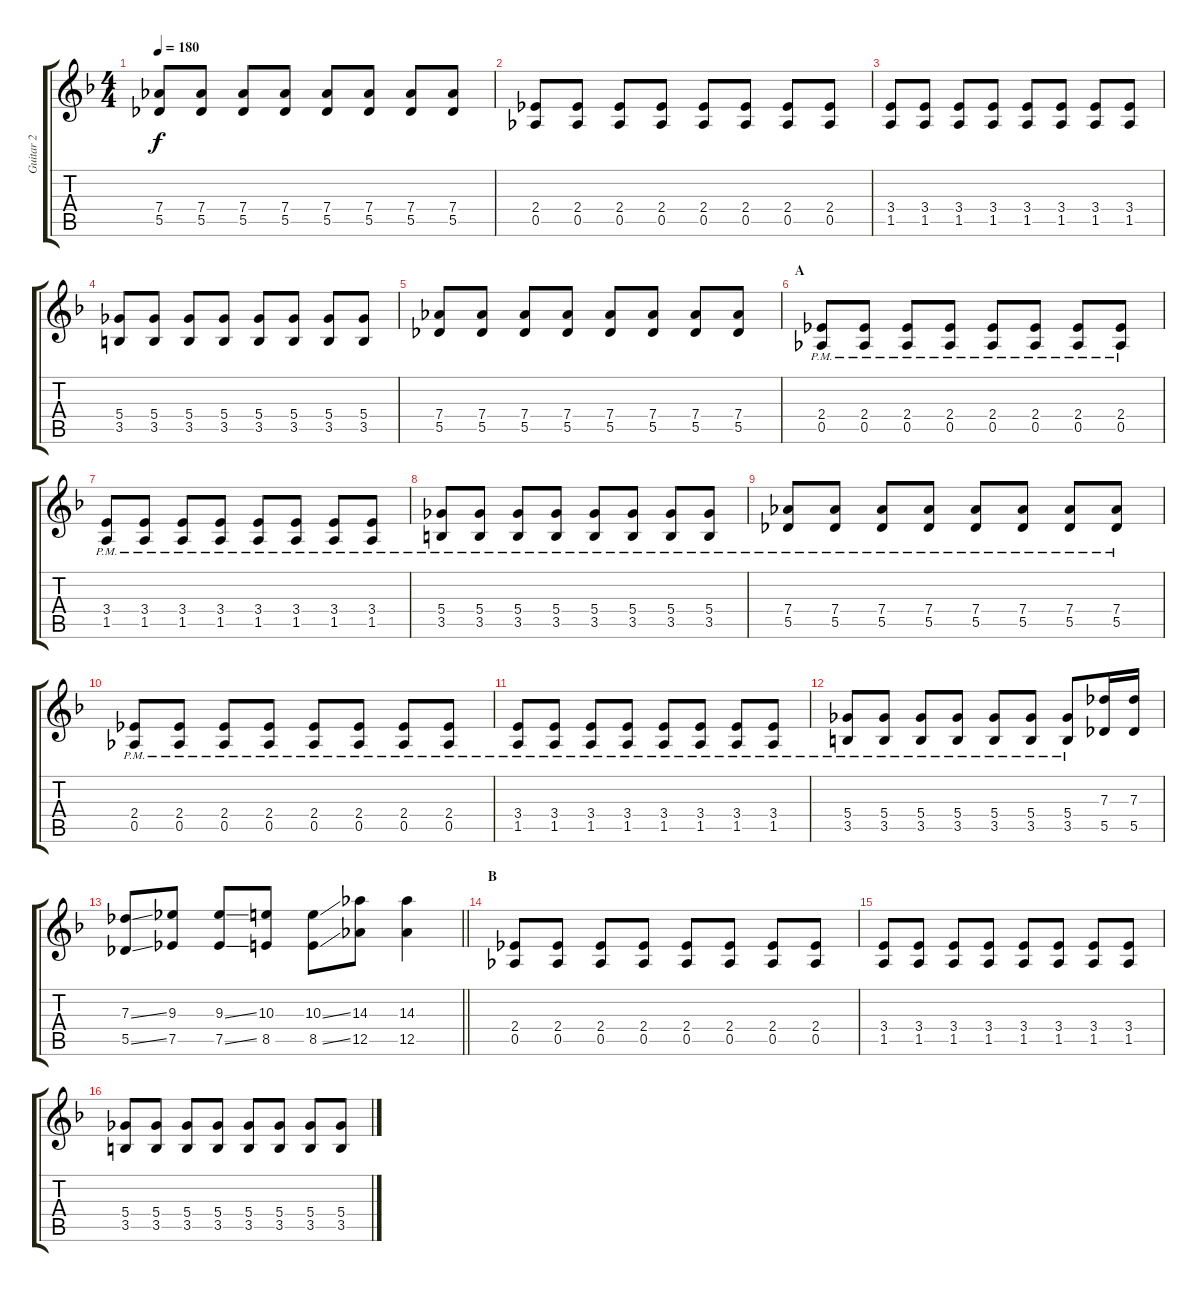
\track ("Guitar 2" "Guitar 2") {instrument distortionguitar}
\staff {score tabs}
\tuning (Eb4 Bb3 Gb3 Db3 Ab2 Eb2) {hide}
\ts (4 4)
\tempo 180
\clef g2
\ks dminor
(7.4 5.5).8{dy f} (7.4 5.5).8 (7.4 5.5).8 (7.4 5.5).8 (7.4 5.5).8 (7.4 5.5).8 (7.4 5.5).8 (7.4 5.5).8 |
(2.4 0.5).8 (2.4 0.5).8 (2.4 0.5).8 (2.4 0.5).8 (2.4 0.5).8 (2.4 0.5).8 (2.4 0.5).8 (2.4 0.5).8 |
(3.4 1.5).8 (3.4 1.5).8 (3.4 1.5).8 (3.4 1.5).8 (3.4 1.5).8 (3.4 1.5).8 (3.4 1.5).8 (3.4 1.5).8 |
(5.4 3.5).8 (5.4 3.5).8 (5.4 3.5).8 (5.4 3.5).8 (5.4 3.5).8 (5.4 3.5).8 (5.4 3.5).8 (5.4 3.5).8 |
(7.4 5.5).8 (7.4 5.5).8 (7.4 5.5).8 (7.4 5.5).8 (7.4 5.5).8 (7.4 5.5).8 (7.4 5.5).8 (7.4 5.5).8 |
\section ("" "A")
(2.4{pm} 0.5{pm}).8 (2.4{pm} 0.5{pm}).8 (2.4{pm} 0.5{pm}).8 (2.4{pm} 0.5{pm}).8 (2.4{pm} 0.5{pm}).8 (2.4{pm} 0.5{pm}).8 (2.4{pm} 0.5{pm}).8 (2.4{pm} 0.5{pm}).8 |
(3.4{pm} 1.5{pm}).8 (3.4{pm} 1.5{pm}).8 (3.4{pm} 1.5{pm}).8 (3.4{pm} 1.5{pm}).8 (3.4{pm} 1.5{pm}).8 (3.4{pm} 1.5{pm}).8 (3.4{pm} 1.5{pm}).8 (3.4{pm} 1.5{pm}).8 |
(5.4{pm} 3.5{pm}).8 (5.4{pm} 3.5{pm}).8 (5.4{pm} 3.5{pm}).8 (5.4{pm} 3.5{pm}).8 (5.4{pm} 3.5{pm}).8 (5.4{pm} 3.5{pm}).8 (5.4{pm} 3.5{pm}).8 (5.4{pm} 3.5{pm}).8 |
(7.4{pm} 5.5{pm}).8 (7.4{pm} 5.5{pm}).8 (7.4{pm} 5.5{pm}).8 (7.4{pm} 5.5{pm}).8 (7.4{pm} 5.5{pm}).8 (7.4{pm} 5.5{pm}).8 (7.4{pm} 5.5{pm}).8 (7.4{pm} 5.5{pm}).8 |
(2.4{pm} 0.5{pm}).8 (2.4{pm} 0.5{pm}).8 (2.4{pm} 0.5{pm}).8 (2.4{pm} 0.5{pm}).8 (2.4{pm} 0.5{pm}).8 (2.4{pm} 0.5{pm}).8 (2.4{pm} 0.5{pm}).8 (2.4{pm} 0.5{pm}).8 |
(3.4{pm} 1.5{pm}).8 (3.4{pm} 1.5{pm}).8 (3.4{pm} 1.5{pm}).8 (3.4{pm} 1.5{pm}).8 (3.4{pm} 1.5{pm}).8 (3.4{pm} 1.5{pm}).8 (3.4{pm} 1.5{pm}).8 (3.4{pm} 1.5{pm}).8 |
(5.4{pm} 3.5{pm}).8 (5.4{pm} 3.5{pm}).8 (5.4{pm} 3.5{pm}).8 (5.4{pm} 3.5{pm}).8 (5.4{pm} 3.5{pm}).8 (5.4{pm} 3.5{pm}).8 (5.4{pm} 3.5{pm}).8 (7.3 5.5).16 (7.3 5.5).16 |
\barLineRight lightlight
(7.3{ss} 5.5{ss}).8 (9.3 7.5).8 (9.3{ss} 7.5{ss}).8 (10.3 8.5).8 (10.3{ss} 8.5{ss}).8 (14.3 12.5).8 (14.3 12.5).4 |
\section ("" "B")
(2.4 0.5).8 (2.4 0.5).8 (2.4 0.5).8 (2.4 0.5).8 (2.4 0.5).8 (2.4 0.5).8 (2.4 0.5).8 (2.4 0.5).8 |
(3.4 1.5).8 (3.4 1.5).8 (3.4 1.5).8 (3.4 1.5).8 (3.4 1.5).8 (3.4 1.5).8 (3.4 1.5).8 (3.4 1.5).8 |
(5.4 3.5).8 (5.4 3.5).8 (5.4 3.5).8 (5.4 3.5).8 (5.4 3.5).8 (5.4 3.5).8 (5.4 3.5).8 (5.4 3.5).8
